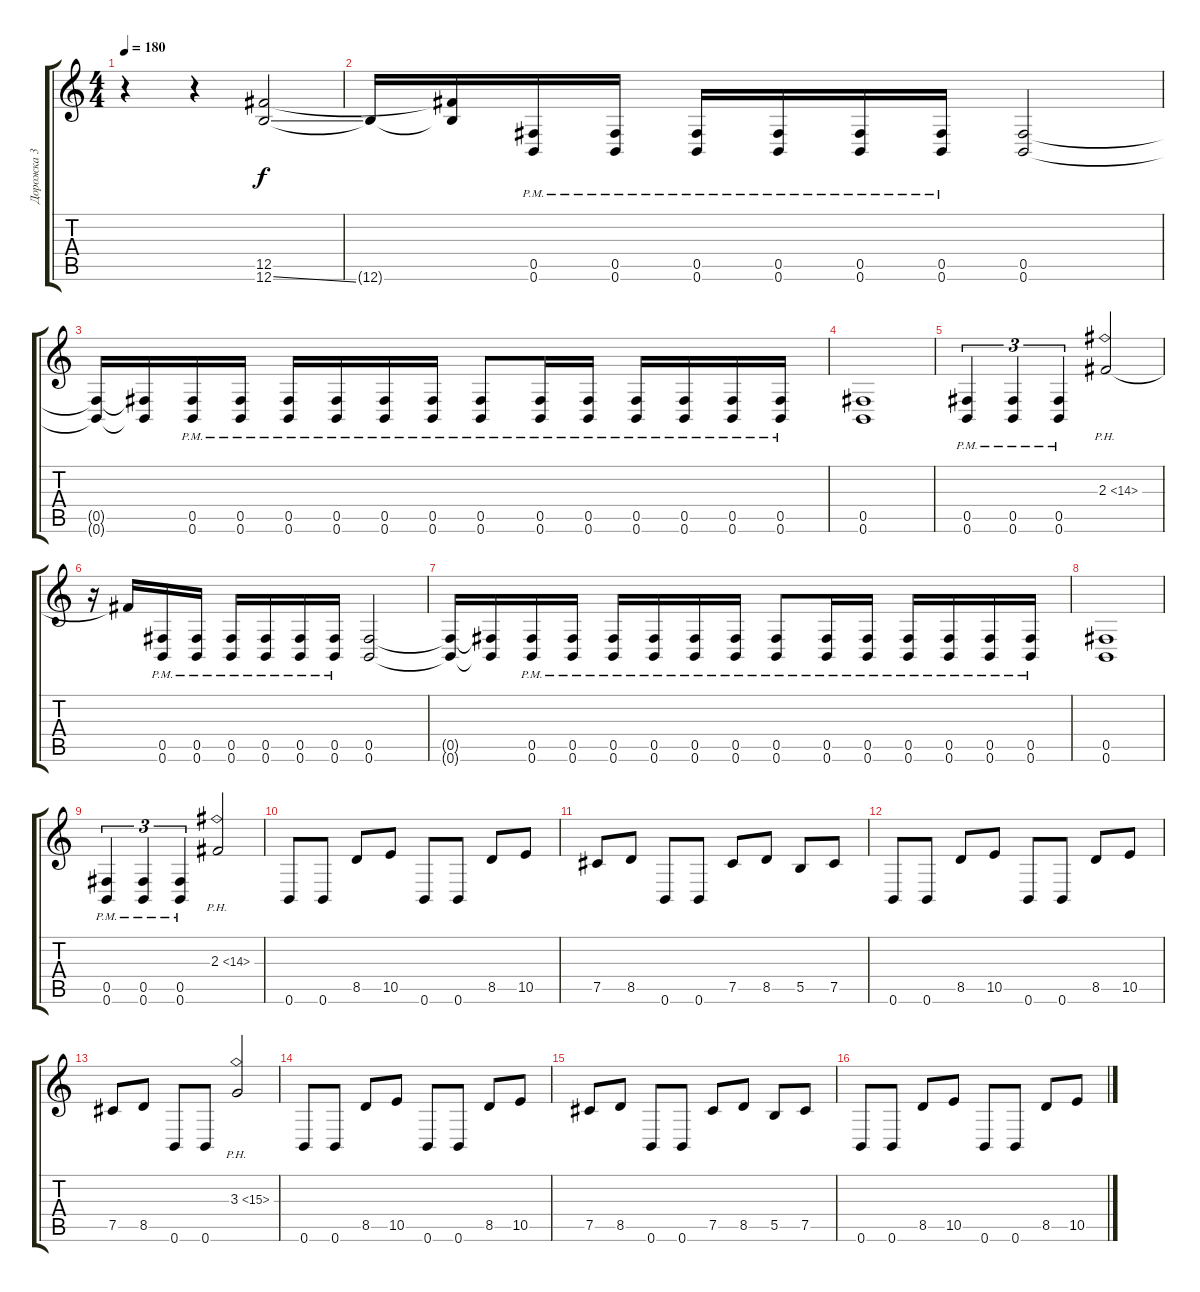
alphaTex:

\track ("Дорожка 3" "Дорожка 3") {instrument distortionguitar}
\staff {score tabs}
\tuning (Db4 Ab3 E3 B2 Gb2 B1) {hide}
\ts (4 4)
\tempo 180
\clef g2
\ks c
r.4{dy f} r.4 (12.5 12.6{ss}).2 |
12.6{t}.16 (12.5{t} 12.6{t}).16 (0.5{pm} 0.6{pm}).16 (0.5{pm} 0.6{pm}).16 (0.5{pm} 0.6{pm}).16 (0.5{pm} 0.6{pm}).16 (0.5{pm} 0.6{pm}).16 (0.5{pm} 0.6{pm}).16 (0.5 0.6).2 |
(0.5{t} 0.6{t}).16 (0.5{t} 0.6{t}).16 (0.5{pm} 0.6{pm}).16 (0.5{pm} 0.6{pm}).16 (0.5{pm} 0.6{pm}).16 (0.5{pm} 0.6{pm}).16 (0.5{pm} 0.6{pm}).16 (0.5{pm} 0.6{pm}).16 (0.5{pm} 0.6{pm}).8 (0.5{pm} 0.6{pm}).16 (0.5{pm} 0.6{pm}).16 (0.5{pm} 0.6{pm}).16 (0.5{pm} 0.6{pm}).16 (0.5{pm} 0.6{pm}).16 (0.5{pm} 0.6{pm}).16 |
(0.5 0.6).1 |
(0.5{pm} 0.6{pm}).4{tu (3 2)} (0.5{pm} 0.6{pm}).4{tu (3 2)} (0.5{pm} 0.6{pm}).4{tu (3 2)} 2.3{ph 12}.2 |
r.16 2.3{t}.16 (0.5{pm} 0.6{pm}).16 (0.5{pm} 0.6{pm}).16 (0.5{pm} 0.6{pm}).16 (0.5{pm} 0.6{pm}).16 (0.5{pm} 0.6{pm}).16 (0.5{pm} 0.6{pm}).16 (0.5 0.6).2 |
(0.5{t} 0.6{t}).16 (0.5{t} 0.6{t}).16 (0.5{pm} 0.6{pm}).16 (0.5{pm} 0.6{pm}).16 (0.5{pm} 0.6{pm}).16 (0.5{pm} 0.6{pm}).16 (0.5{pm} 0.6{pm}).16 (0.5{pm} 0.6{pm}).16 (0.5{pm} 0.6{pm}).8 (0.5{pm} 0.6{pm}).16 (0.5{pm} 0.6{pm}).16 (0.5{pm} 0.6{pm}).16 (0.5{pm} 0.6{pm}).16 (0.5{pm} 0.6{pm}).16 (0.5{pm} 0.6{pm}).16 |
(0.5 0.6).1 |
(0.5{pm} 0.6{pm}).4{tu (3 2)} (0.5{pm} 0.6{pm}).4{tu (3 2)} (0.5{pm} 0.6{pm}).4{tu (3 2)} 2.3{ph 12}.2 |
0.6.8 0.6.8 8.5.8 10.5.8 0.6.8 0.6.8 8.5.8 10.5.8 |
7.5.8 8.5.8 0.6.8 0.6.8 7.5.8 8.5.8 5.5.8 7.5.8 |
0.6.8 0.6.8 8.5.8 10.5.8 0.6.8 0.6.8 8.5.8 10.5.8 |
7.5.8 8.5.8 0.6.8 0.6.8 3.3{ph 12}.2 |
0.6.8 0.6.8 8.5.8 10.5.8 0.6.8 0.6.8 8.5.8 10.5.8 |
7.5.8 8.5.8 0.6.8 0.6.8 7.5.8 8.5.8 5.5.8 7.5.8 |
0.6.8 0.6.8 8.5.8 10.5.8 0.6.8 0.6.8 8.5.8 10.5.8
